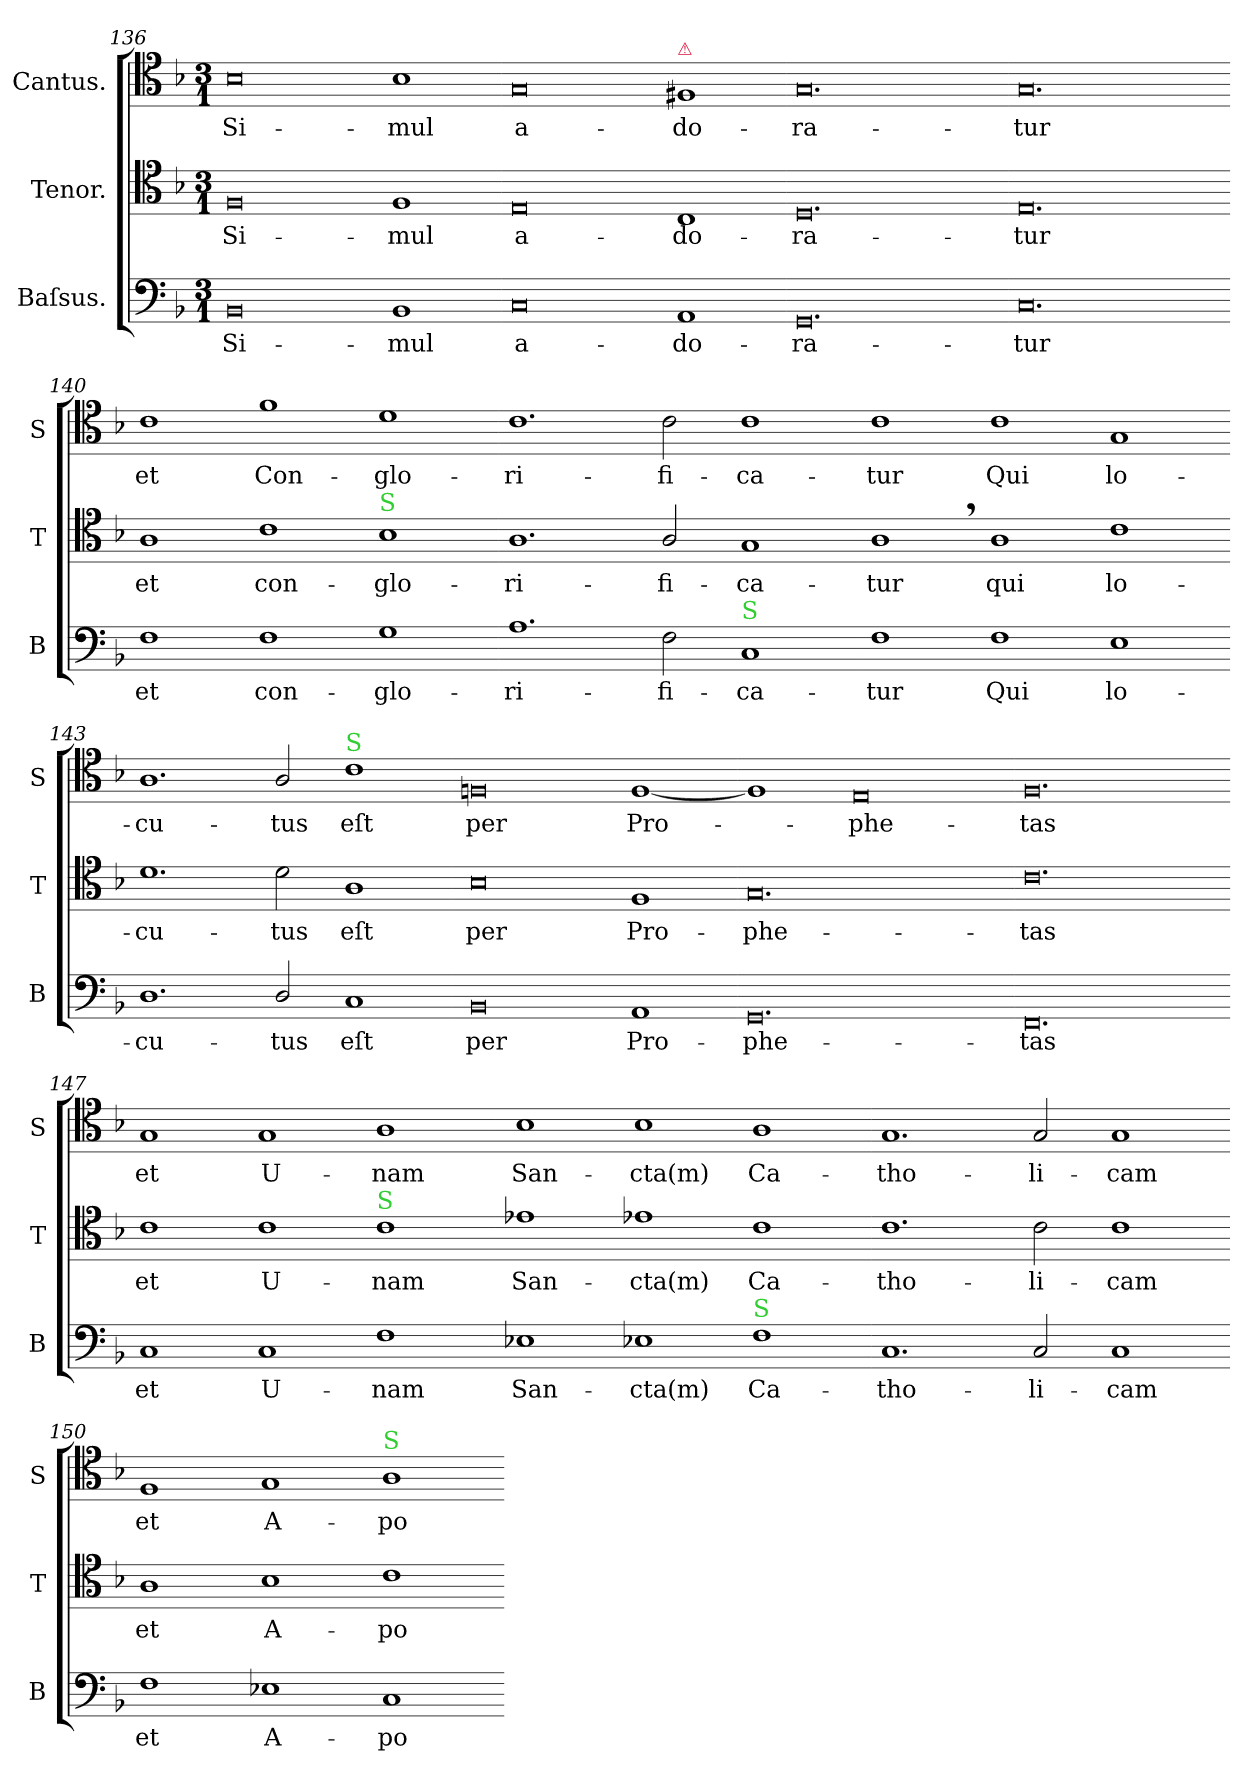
**kern	**text	**kern	**text	**kern	**text
*part3	*part3	*part2	*part2	*part1	*part1
*staff3	*staff3	*staff2	*staff2	*staff1	*staff1
*I"Baſsus.	*	*I"Tenor.	*	*I"Cantus.	*
*I'B	*	*I'T	*	*I'S	*
*clefF4	*	*clefC4	*	*clefC4	*
*k[b-]	*	*k[b-]	*	*k[b-]	*
*M3/1	*	*M3/1	*	*M3/1	*
=136	=136	=136	=136	=136	=136
0BB-	Si-	0F	Si-	0B-	Si-
1BB-	-mul	1F	-mul	1B-	-mul
=137-	=137-	=137-	=137-	=137-	=137-
0C	a-	0E	a-	0G	a-
!	!	!	!	!LO:TX:a:color=crimson:t=⚠	!
1AA	-do-	1C	-do-	1F#X	-do-
=138-	=138-	=138-	=138-	=138-	=138-
0.GG	-ra-	0.D	-ra-	0.G	-ra-
=139-	=139-	=139-	=139-	=139-	=139-
0.C	-tur	0.E	-tur	0.G	-tur
=140-	=140-	=140-	=140-	=140-	=140-
1F	et	1A	et	1c	et
1F	con-	1c	con-	1f	Con-
!	!	!LO:TX:a:color=limegreen:t=S	!	!	!
1G	-glo-	1B-	-glo-	1d	-glo-
=141-	=141-	=141-	=141-	=141-	=141-
1.A	-ri-	1.A	-ri-	1.c	-ri-
2F\	-fi-	2A/	-fi-	2c\	-fi-
!LO:TX:a:color=limegreen:t=S	!	!	!	!	!
1C	-ca-	1G	-ca-	1c	-ca-
=142-	=142-	=142-	=142-	=142-	=142-
1F	-tur	1A,<	-tur	1c	-tur
1F	Qui	1A	qui	1c	Qui
1E	lo-	1c	lo-	1G	lo-
=143-	=143-	=143-	=143-	=143-	=143-
1.D	-cu-	1.d	-cu-	1.A	-cu-
2D/	-tus	2d\	-tus	2A/	-tus
!	!	!	!	!LO:TX:a:color=limegreen:t=S	!
1C	eſt	1A	eſt	1c	eſt
=144-	=144-	=144-	=144-	=144-	=144-
0BB-	per	0B-	per	0Fn	per
1AA	Pro-	1F	Pro-	[1F	Pro-
=145-	=145-	=145-	=145-	=145-	=145-
0.GG	-phe-	0.G	-phe-	1F]	.
.	.	.	.	0E	-phe-
=146-	=146-	=146-	=146-	=146-	=146-
0.FF	-tas	0.c	-tas	0.F	-tas
=147-	=147-	=147-	=147-	=147-	=147-
1C	et	1c	et	1G	et
1C	U-	1c	U-	1G	U-
!	!	!LO:TX:a:color=limegreen:t=S	!	!	!
1F	-nam	1c	-nam	1A	-nam
=148-	=148-	=148-	=148-	=148-	=148-
1E-X	San-	1e-X	San-	1B-	San-
1E-X	-cta(m)	1e-X	-cta(m)	1B-	-cta(m)
!LO:TX:a:color=limegreen:t=S	!	!	!	!	!
1F	Ca-	1c	Ca-	1A	Ca-
=149-	=149-	=149-	=149-	=149-	=149-
1.C	-tho-	1.c	-tho-	1.G	-tho-
2C/	-li-	2c\	-li-	2G/	-li-
1C	-cam	1c	-cam	1G	-cam
=150-	=150-	=150-	=150-	=150-	=150-
1F	et	1A	et	1F	et
1E-X	A-	1B-	A-	1G	A-
!	!	!	!	!LO:TX:a:color=limegreen:t=S	!
1C	-po-	1c	-po-	1A	-po-
=-	=-	=-	=-	=-	=-
*-	*-	*-	*-	*-	*-
